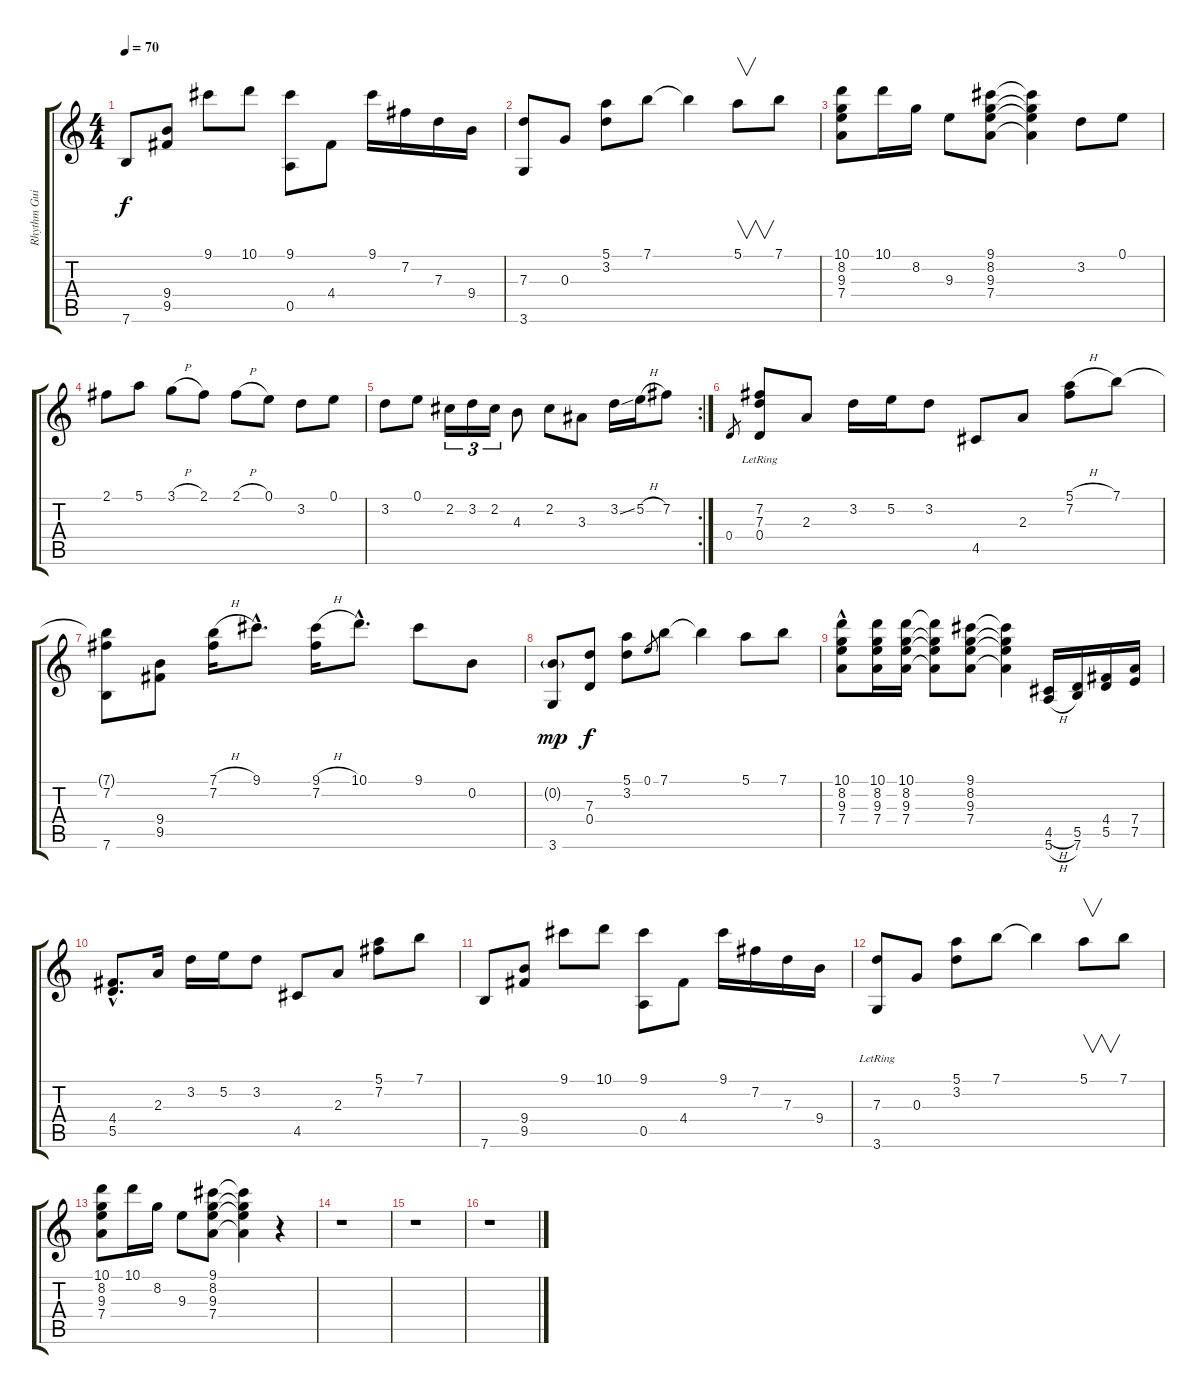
\track ("Rhythm Guitar1" "Rhythm Gui") {instrument acousticguitarnylon}
\staff {score tabs}
\tuning (E4 B3 G3 D3 A2 E2) {hide}
\ts (4 4)
\tempo 70
\clef g2
\ks c
7.6.8{dy f} (9.4 9.5).8 9.1.8 10.1.8 (9.1 0.5).8 4.4.8 9.1.16 7.2.16 7.3.16 9.4.16 |
(7.3 3.6).8 0.3.8 (5.1 3.2).8 7.1.8 7.1{t}.4 5.1.8{v} 7.1.8 |
(10.1 8.2 9.3 7.4).8 10.1.16 8.2.16 9.3.8 (9.1 8.2 9.3 7.4).8 (9.1{t} 8.2{t} 9.3{t} 7.4{t}).4 3.2.8 0.1.8 |
2.1.8 5.1.8 3.1{h}.8 2.1.8 2.1{h}.8 0.1.8 3.2.8 0.1.8 |
\rc 2
3.2.8 0.1.8 2.2.16{tu (3 2)} 3.2.16{tu (3 2)} 2.2.16{tu (3 2)} 4.3.8 2.2.8 3.3.8 3.2{ss}.16 5.2{h}.16 7.2.8 |
0.4.8{gr} (7.2{lr} 7.3{lr} 0.4{lr}).8 2.3.8 3.2.16 5.2.16 3.2.8 4.5.8 2.3.8 (5.1{h} 7.2).8 7.1.8 |
(7.1{t} 7.2 7.6).8 (9.4 9.5).8 (7.1{h} 7.2).16 9.1{hac}.8{d} (9.1{h} 7.2).16 10.1{hac}.8{d} 9.1.8 0.2.8 |
(0.2{g} 3.6).8{dy mp} (7.3 0.4).8{dy f} (5.1 3.2).8 0.1.8{gr} 7.1.8 7.1{t}.4 5.1.8 7.1.8 |
(10.1{hac} 8.2 9.3 7.4).8 (10.1 8.2 9.3 7.4).16 (10.1 8.2 9.3 7.4).16 (10.1{t} 8.2{t} 9.3{t} 7.4{t}).8 (9.1 8.2 9.3 7.4).8 (9.1{t} 8.2{t} 9.3{t} 7.4{t}).4 (4.5{h} 5.6{h}).16 (5.5 7.6).16 (4.4 5.5).16 (7.4 7.5).16 |
(4.4{hac} 5.5{hac}).8{d} 2.3.16 3.2.16 5.2.16 3.2.8 4.5.8 2.3.8 (5.1 7.2).8 7.1.8 |
7.6.8 (9.4 9.5).8 9.1.8 10.1.8 (9.1 0.5).8 4.4.8 9.1.16 7.2.16 7.3.16 9.4.16 |
(7.3{lr} 3.6).8 0.3.8 (5.1 3.2).8 7.1.8 7.1{t}.4 5.1.8{v} 7.1.8 |
(10.1 8.2 9.3 7.4).8 10.1.16 8.2.16 9.3.8 (9.1 8.2 9.3 7.4).8 (9.1{t} 8.2{t} 9.3{t} 7.4{t}).4 r.4 |
r.1 |
r.1 |
r.1
